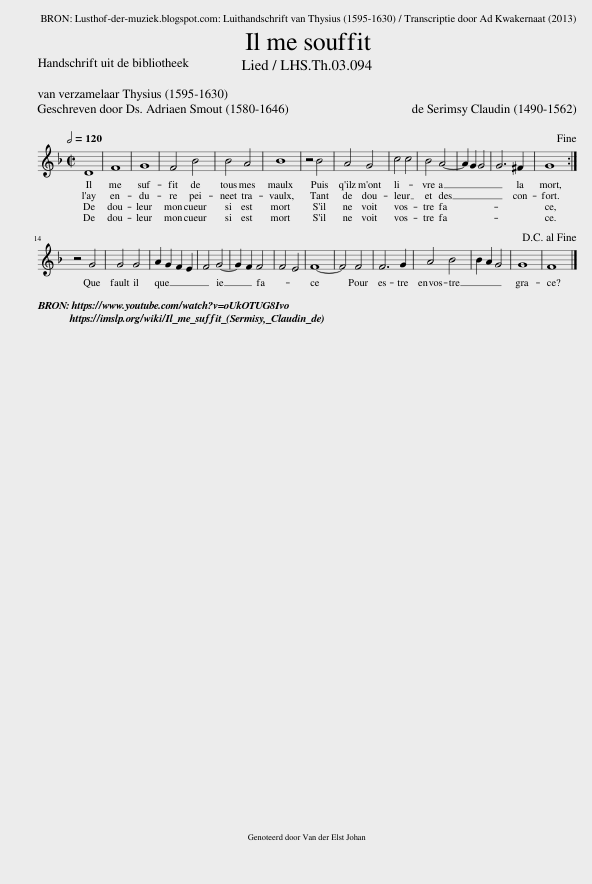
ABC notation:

X:1
L:1/8
Q:1/2=120
M:2/2
I:linebreak $
K:F
U:s=!stemless!
V:1 treble
V:1
 sD8 | sF8 | sG8 | F4 B4 | B4 A4 | %5
 sB8 | z4 B4 | A4 G4 | c4 c4 | B4 A4- | %10
 A2 G2 G4 | G6 ^F2 | sG8!fine! :|$ z4 G4 | G4 G4 | %15
 A2 G2 F2 E2 | F4 G4- | G2 F2 F4 | F4 E4 | sF8- | %20
 F4 F4 | F6 G2 | A4 B4 | B2 A2 G4 | sG8 | %25
 sF8!D.C.! |] %26
